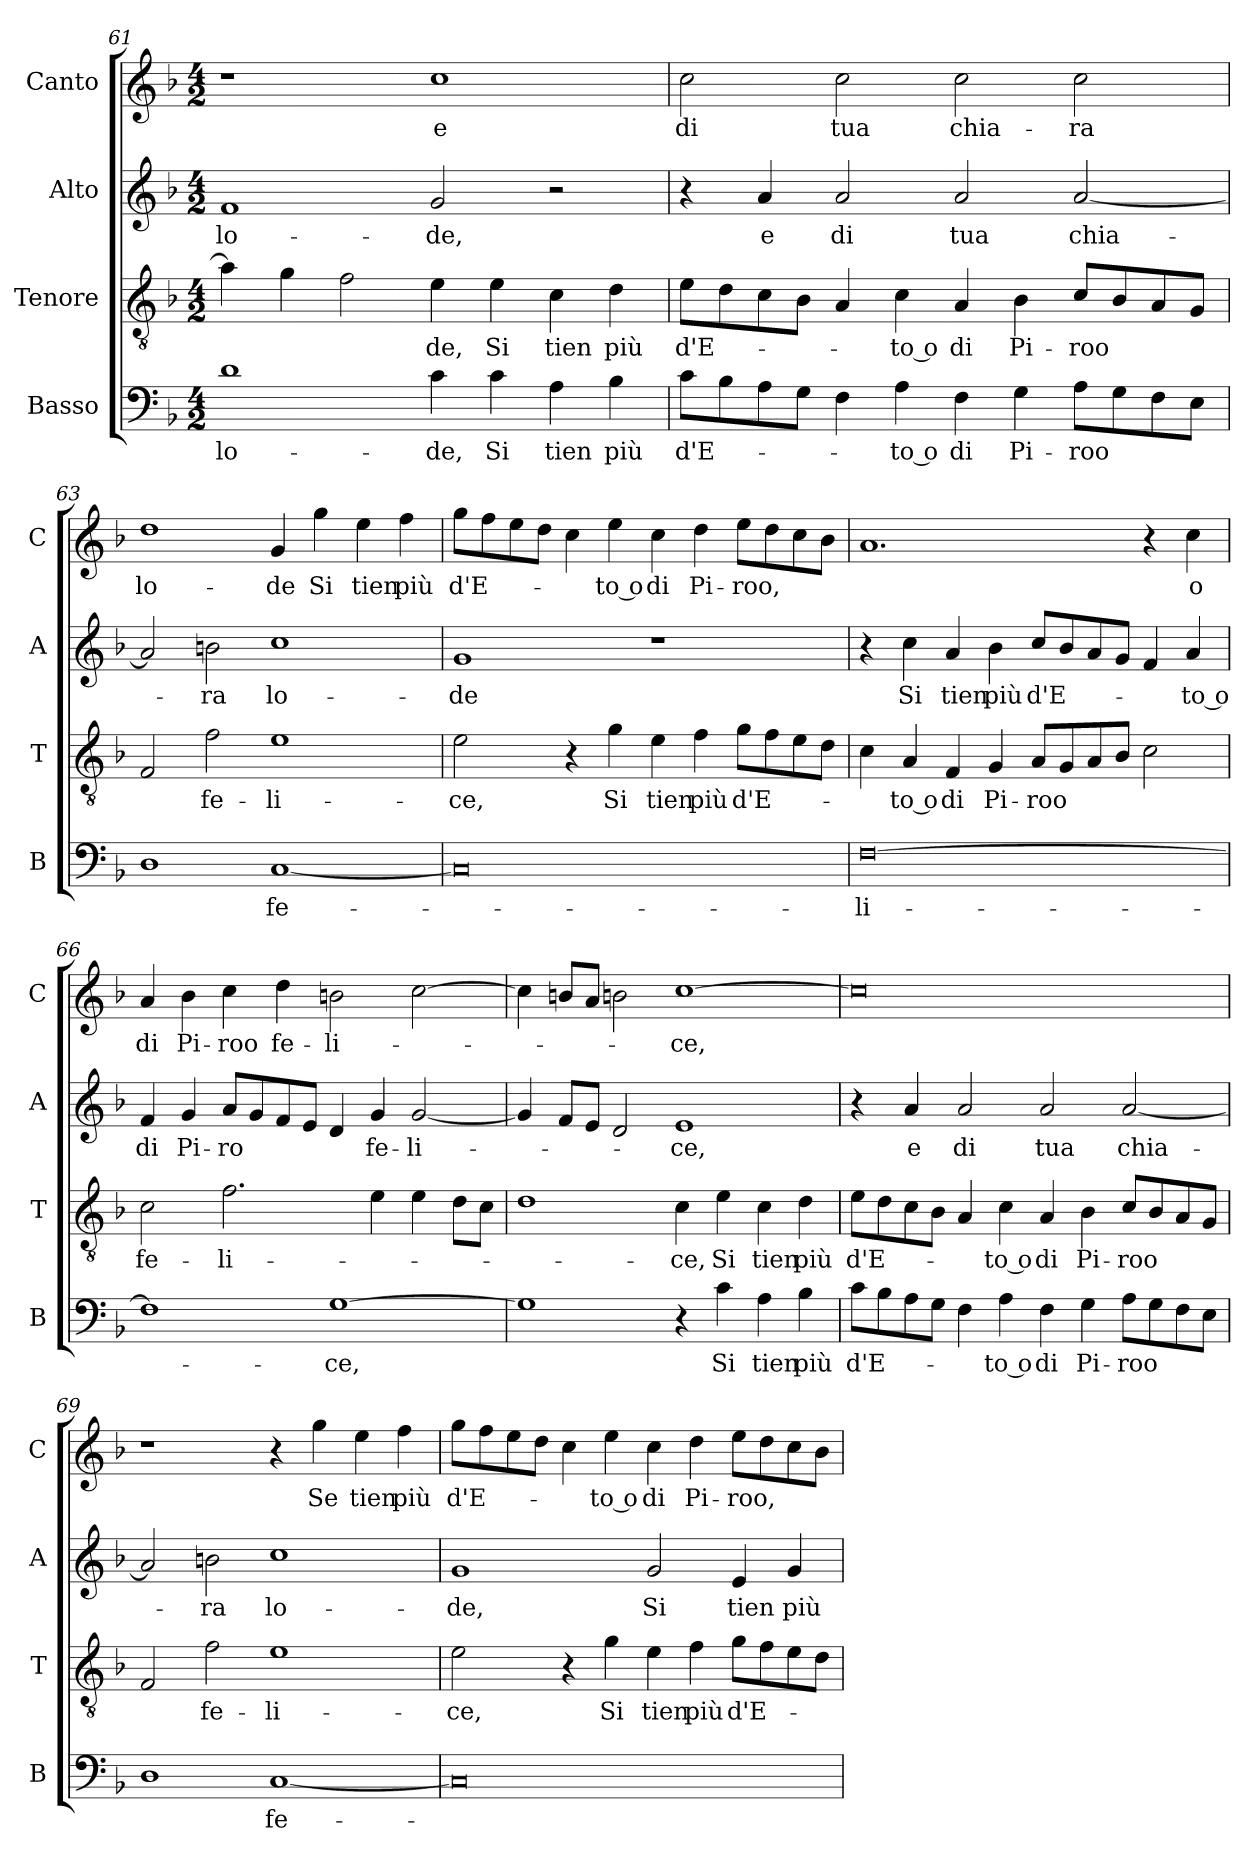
**kern	**text	**kern	**text	**kern	**text	**kern	**text
*part4	*part4	*part3	*part3	*part2	*part2	*part1	*part1
*staff4	*staff4	*staff3	*staff3	*staff2	*staff2	*staff1	*staff1
*I"Basso	*	*I"Tenore	*	*I"Alto	*	*I"Canto	*
*I'B	*	*I'T	*	*I'A	*	*I'C	*
*clefF4	*	*clefGv2	*	*clefG2	*	*clefG2	*
*k[b-]	*	*k[b-]	*	*k[b-]	*	*k[b-]	*
*F:	*	*F:	*	*F:	*	*F:	*
*M4/2	*	*M4/2	*	*M4/2	*	*M4/2	*
=61	=61	=61	=61	=61	=61	=61	=61
1d	lo-	4a]	.	1f	lo-	1r	.
.	.	4g	.	.	.	.	.
.	.	2f	.	.	.	.	.
4c	-de,	4e	-de,	2g	-de,	1cc	e
4c	Si	4e	Si	.	.	.	.
4A	tien	4c	tien	2r	.	.	.
4B-	più	4d	più	.	.	.	.
=62	=62	=62	=62	=62	=62	=62	=62
8cL	d'E-	8eL	d'E-	4r	.	2cc	di
8B-	.	8d	.	.	.	.	.
8A	.	8c	.	4a	e	.	.
8GJ	.	8B-J	.	.	.	.	.
4F	.	4A	.	2a	di	2cc	tua
4A	-to o	4c	-to o	.	.	.	.
4F	di	4A	di	2a	tua	2cc	chia-
4G	Pi-	4B-	Pi-	.	.	.	.
8AL	-roo	8cL	-roo	[2a	chia-	2cc	-ra
8G	.	8B-	.	.	.	.	.
8F	.	8A	.	.	.	.	.
8EJ	.	8GJ	.	.	.	.	.
=63	=63	=63	=63	=63	=63	=63	=63
1D	.	2F	.	2a]	.	1dd	lo-
.	.	2f	fe-	2bn	-ra	.	.
[1C	fe-	1e	-li-	1cc	lo-	4g	-de
.	.	.	.	.	.	4gg	Si
.	.	.	.	.	.	4ee	tien
.	.	.	.	.	.	4ff	più
=64	=64	=64	=64	=64	=64	=64	=64
0C]	.	2e	-ce,	1g	-de	8ggL	d'E-
.	.	.	.	.	.	8ff	.
.	.	.	.	.	.	8ee	.
.	.	.	.	.	.	8ddJ	.
.	.	4r	.	.	.	4cc	.
.	.	4g	Si	.	.	4ee	-to o
.	.	4e	tien	1r	.	4cc	di
.	.	4f	più	.	.	4dd	Pi-
.	.	8gL	d'E-	.	.	8eeL	-roo,
.	.	8f	.	.	.	8dd	.
.	.	8e	.	.	.	8cc	.
.	.	8dJ	.	.	.	8b-J	.
=65	=65	=65	=65	=65	=65	=65	=65
[0F	-li-	4c	.	4r	.	1.a	.
.	.	4A	-to o	4cc	Si	.	.
.	.	4F	di	4a	tien	.	.
.	.	4G	Pi-	4b-	più	.	.
.	.	8AL	-roo	8ccL	d'E-	.	.
.	.	8G	.	8b-	.	.	.
.	.	8A	.	8a	.	.	.
.	.	8B-J	.	8gJ	.	.	.
.	.	2c	.	4f	.	4r	.
.	.	.	.	4a	-to o	4cc	o
=66	=66	=66	=66	=66	=66	=66	=66
1F]	.	2c	fe-	4f	di	4a	di
.	.	.	.	4g	Pi-	4b-	Pi-
.	.	2.f	-li-	8aL	-ro	4cc	-roo
.	.	.	.	8g	.	.	.
.	.	.	.	8f	.	4dd	fe-
.	.	.	.	8eJ	.	.	.
[1G	-ce,	.	.	4d	.	2bn	-li-
.	.	4e	.	4g	fe-	.	.
.	.	4e	.	[2g	-li-	[2cc	.
.	.	8dL	.	.	.	.	.
.	.	8cJ	.	.	.	.	.
=67	=67	=67	=67	=67	=67	=67	=67
1G]	.	1d	.	4g]	.	4cc]	.
.	.	.	.	8fL	.	8bnL	.
.	.	.	.	8eJ	.	8aJ	.
.	.	.	.	2d	.	2bn	.
4r	.	4c	-ce,	1e	-ce,	[1cc	-ce,
4c	Si	4e	Si	.	.	.	.
4A	tien	4c	tien	.	.	.	.
4B-	più	4d	più	.	.	.	.
=68	=68	=68	=68	=68	=68	=68	=68
8cL	d'E-	8eL	d'E-	4r	.	0cc]	.
8B-	.	8d	.	.	.	.	.
8A	.	8c	.	4a	e	.	.
8GJ	.	8B-J	.	.	.	.	.
4F	.	4A	.	2a	di	.	.
4A	-to o	4c	-to o	.	.	.	.
4F	di	4A	di	2a	tua	.	.
4G	Pi-	4B-	Pi-	.	.	.	.
8AL	-roo	8cL	-roo	[2a	chia-	.	.
8G	.	8B-	.	.	.	.	.
8F	.	8A	.	.	.	.	.
8EJ	.	8GJ	.	.	.	.	.
=69	=69	=69	=69	=69	=69	=69	=69
1D	.	2F	.	2a]	.	1r	.
.	.	2f	fe-	2bn	-ra	.	.
[1C	fe-	1e	-li-	1cc	lo-	4r	.
.	.	.	.	.	.	4gg	Se
.	.	.	.	.	.	4ee	tien
.	.	.	.	.	.	4ff	più
=70	=70	=70	=70	=70	=70	=70	=70
0C]	.	2e	-ce,	1g	-de,	8ggL	d'E-
.	.	.	.	.	.	8ff	.
.	.	.	.	.	.	8ee	.
.	.	.	.	.	.	8ddJ	.
.	.	4r	.	.	.	4cc	.
.	.	4g	Si	.	.	4ee	-to o
.	.	4e	tien	2g	Si	4cc	di
.	.	4f	più	.	.	4dd	Pi-
.	.	8gL	d'E-	4e	tien	8eeL	-roo,
.	.	8f	.	.	.	8dd	.
.	.	8e	.	4g	più	8cc	.
.	.	8dJ	.	.	.	8b-J	.
=	=	=	=	=	=	=	=
*-	*-	*-	*-	*-	*-	*-	*-
